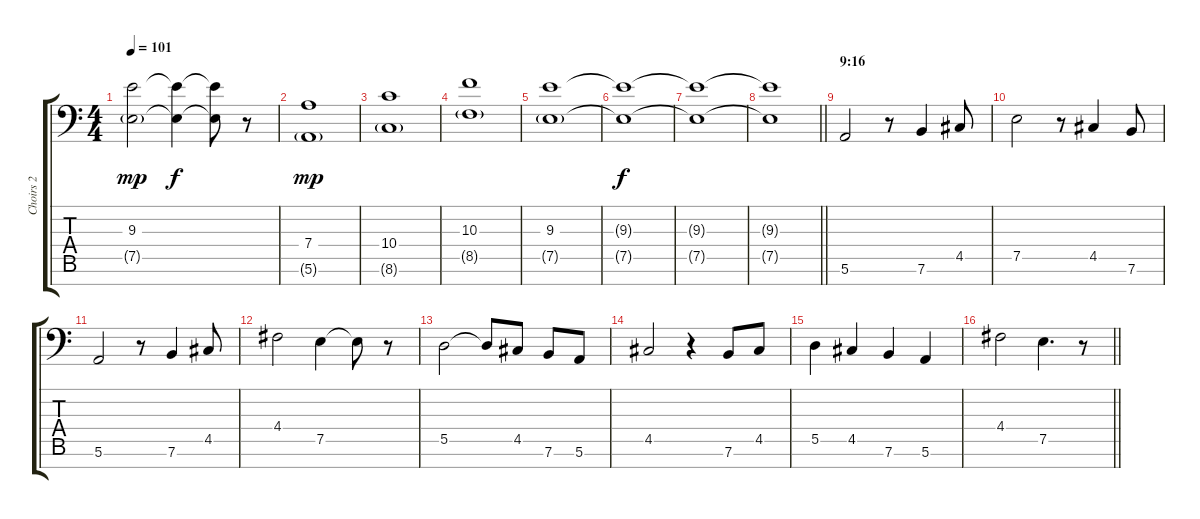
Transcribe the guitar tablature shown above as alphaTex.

\track ("Choirs 2" "Choirs 2") {instrument pad4choir}
\staff {score tabs}
\tuning (E4 B3 G3 D3 A2 E2 C-1) {hide}
\ts (4 4)
\tempo 101
\clef f4
\ks c
(9.3 7.5{g}).2{dy mp} (9.3{t} 7.5{t}).4{dy f} (9.3{t} 7.5{t}).8 r.8 |
(7.4 5.6{g}).1{dy mp volume 13 balance 8 instrument pad4choir} |
(10.4 8.6{g}).1 |
(10.3 8.5{g}).1 |
(9.3 7.5{g}).1 |
(9.3{t} 7.5{t}).1{dy f} |
(9.3{t} 7.5{t}).1{volume 9} |
\barLineRight lightlight
(9.3{t} 7.5{t}).1 |
\section ("" "9:16")
5.6.2{volume 10 balance 8 instrument tenorsax} r.8 7.6.4 4.5.8 |
7.5.2 r.8 4.5.4 7.6.8 |
5.6.2 r.8 7.6.4 4.5.8 |
4.4.2 7.5.4 7.5{t}.8 r.8 |
5.5.2 5.5{t}.8 4.5.8 7.6.8 5.6.8 |
4.5.2 r.4 7.6.8 4.5.8 |
5.5.4 4.5.4 7.6.4 5.6.4 |
\barLineRight lightlight
4.4.2 7.5.4{d} r.8
